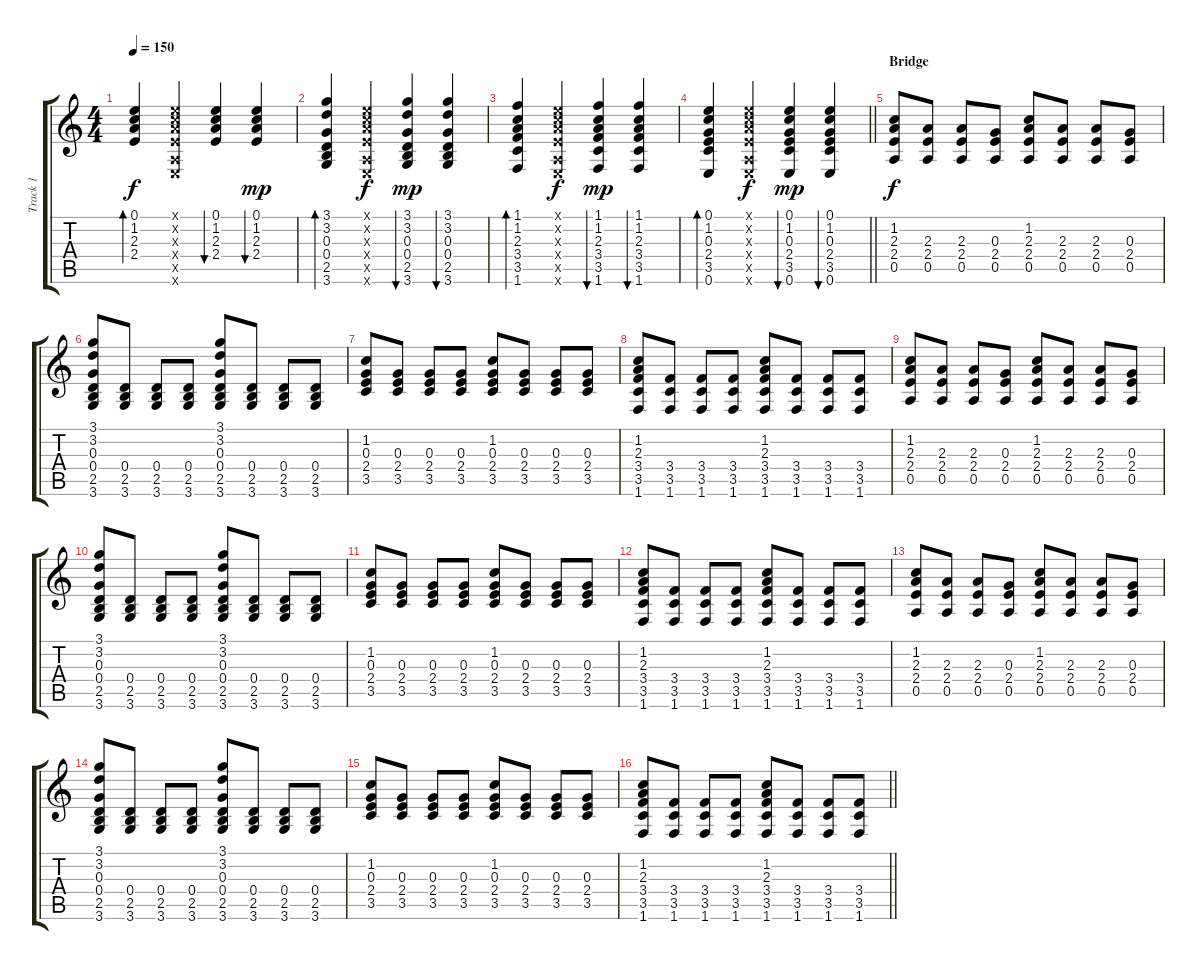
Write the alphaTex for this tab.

\track ("Track 1" "Track 1") {instrument acousticguitarsteel}
\staff {score tabs}
\tuning (E4 B3 G3 D3 A2 E2) {hide}
\ts (4 4)
\tempo 150
\clef g2
\ks c
(0.1 1.2 2.3 2.4).4{bd 60 dy f} (0.1{x} 1.2{x} 2.3{x} 2.4{x} 0.5{x} 0.6{x}).4 (0.1 1.2 2.3 2.4).4{bu 60} (0.1 1.2 2.3 2.4).4{bu 60 dy mp} |
(3.1 3.2 0.3 0.4 2.5 3.6).4{bd 60} (0.1{x} 1.2{x} 2.3{x} 2.4{x} 0.5{x} 0.6{x}).4{dy f} (3.1 3.2 0.3 0.4 2.5 3.6).4{bu 60 dy mp} (3.1 3.2 0.3 0.4 2.5 3.6).4{bu 60} |
(1.1 1.2 2.3 3.4 3.5 1.6).4{bd 60} (0.1{x} 1.2{x} 2.3{x} 2.4{x} 0.5{x} 0.6{x}).4{dy f} (1.1 1.2 2.3 3.4 3.5 1.6).4{bu 60 dy mp} (1.1 1.2 2.3 3.4 3.5 1.6).4{bu 60} |
\barLineRight lightlight
(0.1 1.2 0.3 2.4 3.5 0.6).4{bd 60} (0.1{x} 1.2{x} 2.3{x} 2.4{x} 0.5{x} 0.6{x}).4{dy f} (0.1 1.2 0.3 2.4 3.5 0.6).4{bu 60 dy mp} (0.1 1.2 0.3 2.4 3.5 0.6).4{bu 60} |
\section ("" "Bridge")
(1.2 2.3 2.4 0.5).8{dy f} (2.3 2.4 0.5).8 (2.3 2.4 0.5).8 (0.3 2.4 0.5).8 (1.2 2.3 2.4 0.5).8 (2.3 2.4 0.5).8 (2.3 2.4 0.5).8 (0.3 2.4 0.5).8 |
(3.1 3.2 0.3 0.4 2.5 3.6).8 (0.4 2.5 3.6).8 (0.4 2.5 3.6).8 (0.4 2.5 3.6).8 (3.1 3.2 0.3 0.4 2.5 3.6).8 (0.4 2.5 3.6).8 (0.4 2.5 3.6).8 (0.4 2.5 3.6).8 |
(1.2 0.3 2.4 3.5).8 (0.3 2.4 3.5).8 (0.3 2.4 3.5).8 (0.3 2.4 3.5).8 (1.2 0.3 2.4 3.5).8 (0.3 2.4 3.5).8 (0.3 2.4 3.5).8 (0.3 2.4 3.5).8 |
(1.2 2.3 3.4 3.5 1.6).8 (3.4 3.5 1.6).8 (3.4 3.5 1.6).8 (3.4 3.5 1.6).8 (1.2 2.3 3.4 3.5 1.6).8 (3.4 3.5 1.6).8 (3.4 3.5 1.6).8 (3.4 3.5 1.6).8 |
(1.2 2.3 2.4 0.5).8 (2.3 2.4 0.5).8 (2.3 2.4 0.5).8 (0.3 2.4 0.5).8 (1.2 2.3 2.4 0.5).8 (2.3 2.4 0.5).8 (2.3 2.4 0.5).8 (0.3 2.4 0.5).8 |
(3.1 3.2 0.3 0.4 2.5 3.6).8 (0.4 2.5 3.6).8 (0.4 2.5 3.6).8 (0.4 2.5 3.6).8 (3.1 3.2 0.3 0.4 2.5 3.6).8 (0.4 2.5 3.6).8 (0.4 2.5 3.6).8 (0.4 2.5 3.6).8 |
(1.2 0.3 2.4 3.5).8 (0.3 2.4 3.5).8 (0.3 2.4 3.5).8 (0.3 2.4 3.5).8 (1.2 0.3 2.4 3.5).8 (0.3 2.4 3.5).8 (0.3 2.4 3.5).8 (0.3 2.4 3.5).8 |
(1.2 2.3 3.4 3.5 1.6).8 (3.4 3.5 1.6).8 (3.4 3.5 1.6).8 (3.4 3.5 1.6).8 (1.2 2.3 3.4 3.5 1.6).8 (3.4 3.5 1.6).8 (3.4 3.5 1.6).8 (3.4 3.5 1.6).8 |
(1.2 2.3 2.4 0.5).8 (2.3 2.4 0.5).8 (2.3 2.4 0.5).8 (0.3 2.4 0.5).8 (1.2 2.3 2.4 0.5).8 (2.3 2.4 0.5).8 (2.3 2.4 0.5).8 (0.3 2.4 0.5).8 |
(3.1 3.2 0.3 0.4 2.5 3.6).8 (0.4 2.5 3.6).8 (0.4 2.5 3.6).8 (0.4 2.5 3.6).8 (3.1 3.2 0.3 0.4 2.5 3.6).8 (0.4 2.5 3.6).8 (0.4 2.5 3.6).8 (0.4 2.5 3.6).8 |
(1.2 0.3 2.4 3.5).8 (0.3 2.4 3.5).8 (0.3 2.4 3.5).8 (0.3 2.4 3.5).8 (1.2 0.3 2.4 3.5).8 (0.3 2.4 3.5).8 (0.3 2.4 3.5).8 (0.3 2.4 3.5).8 |
\barLineRight lightlight
(1.2 2.3 3.4 3.5 1.6).8 (3.4 3.5 1.6).8 (3.4 3.5 1.6).8 (3.4 3.5 1.6).8 (1.2 2.3 3.4 3.5 1.6).8 (3.4 3.5 1.6).8 (3.4 3.5 1.6).8 (3.4 3.5 1.6).8
